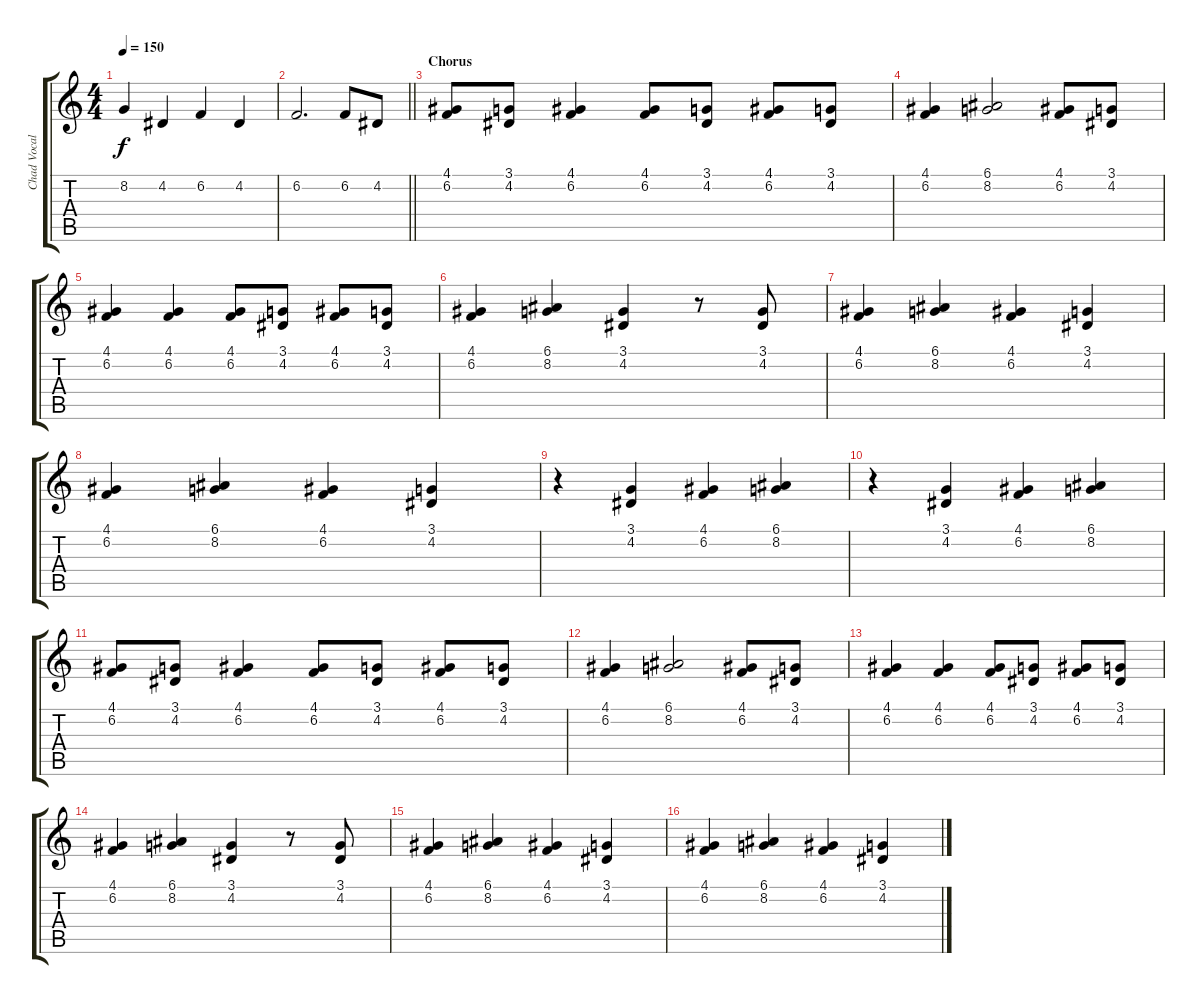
\track ("Chad Vocal" "Chad Vocal") {instrument brightacousticpiano}
\staff {score tabs}
\tuning (E4 B3 G3 D3 A2 E2) {hide}
\ts (4 4)
\tempo 150
\clef g2
\ks c
8.2.4{dy f} 4.2.4 6.2.4 4.2.4 |
\barLineRight lightlight
6.2.2{d} 6.2.8 4.2.8 |
\section ("" "Chorus")
(4.1 6.2).8 (3.1 4.2).8 (4.1 6.2).4 (4.1 6.2).8 (3.1 4.2).8 (4.1 6.2).8 (3.1 4.2).8 |
(4.1 6.2).4 (6.1 8.2).2 (4.1 6.2).8 (3.1 4.2).8 |
(4.1 6.2).4 (4.1 6.2).4 (4.1 6.2).8 (3.1 4.2).8 (4.1 6.2).8 (3.1 4.2).8 |
(4.1 6.2).4 (6.1 8.2).4 (3.1 4.2).4 r.8 (3.1 4.2).8 |
(4.1 6.2).4 (6.1 8.2).4 (4.1 6.2).4 (3.1 4.2).4 |
(4.1 6.2).4 (6.1 8.2).4 (4.1 6.2).4 (3.1 4.2).4 |
r.4 (3.1 4.2).4 (4.1 6.2).4 (6.1 8.2).4 |
r.4 (3.1 4.2).4 (4.1 6.2).4 (6.1 8.2).4 |
(4.1 6.2).8 (3.1 4.2).8 (4.1 6.2).4 (4.1 6.2).8 (3.1 4.2).8 (4.1 6.2).8 (3.1 4.2).8 |
(4.1 6.2).4 (6.1 8.2).2 (4.1 6.2).8 (3.1 4.2).8 |
(4.1 6.2).4 (4.1 6.2).4 (4.1 6.2).8 (3.1 4.2).8 (4.1 6.2).8 (3.1 4.2).8 |
(4.1 6.2).4 (6.1 8.2).4 (3.1 4.2).4 r.8 (3.1 4.2).8 |
(4.1 6.2).4 (6.1 8.2).4 (4.1 6.2).4 (3.1 4.2).4 |
(4.1 6.2).4 (6.1 8.2).4 (4.1 6.2).4 (3.1 4.2).4
